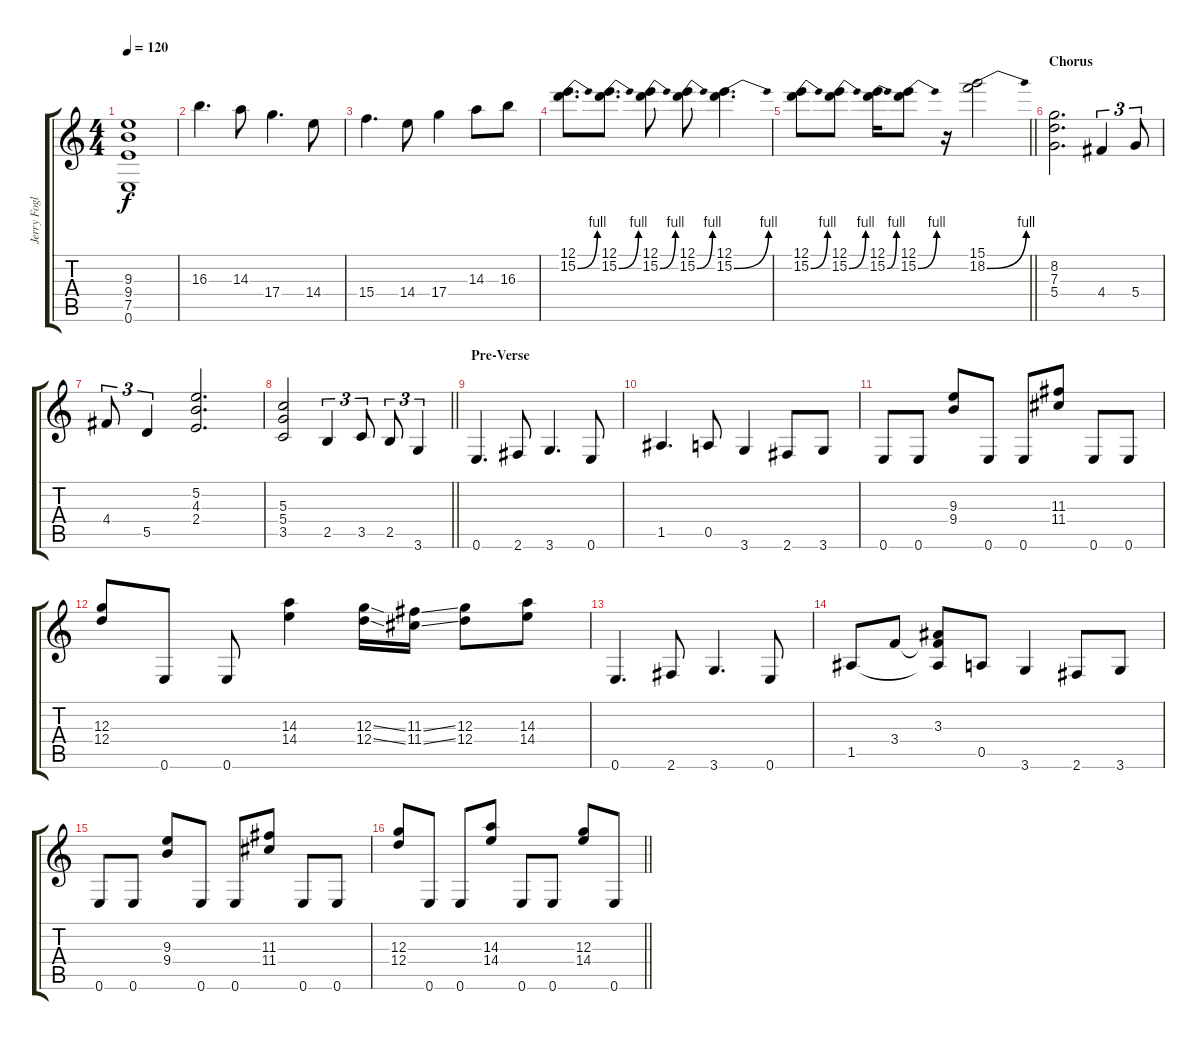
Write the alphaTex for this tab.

\track ("Jerry Fogle" "Jerry Fogl") {instrument distortionguitar}
\staff {score tabs}
\tuning (E4 B3 G3 D3 A2 E2) {hide}
\ts (4 4)
\tempo 120
\clef g2
\ks c
(9.3{t} 9.4{t} 7.5{t} 0.6{t}).1{dy f} |
16.3.4{d} 14.3.8 17.4.4{d} 14.4.8 |
15.4.4{d} 14.4.8 17.4.4 14.3.8 16.3.8 |
(12.1 15.2{be (bend 0 0 60 4)}).8{d} (12.1 15.2{be (bend 0 0 60 4)}).8{d} (12.1 15.2{be (bend 0 0 60 4)}).8 (12.1 15.2{be (bend 0 0 60 4)}).8 (12.1 15.2{be (bend 0 0 60 4)}).4{d} |
\barLineRight lightlight
(12.1 15.2{be (bend 0 0 60 4)}).8 (12.1 15.2{be (bend 0 0 60 4)}).8 (12.1 15.2{be (bend 0 0 60 4)}).16 (12.1 15.2{be (bend 0 0 60 4)}).8 r.16 (15.1 18.2{be (bend 0 0 60 4)}).2 |
\section ("" "Chorus")
(8.2 7.3 5.4).2{d} 4.4.4{tu (3 2)} 5.4.8{tu (3 2)} |
4.4.8{tu (3 2)} 5.5.4{tu (3 2)} (5.2 4.3 2.4).2{d} |
\barLineRight lightlight
(5.3 5.4 3.5).2 2.5.4{tu (3 2)} 3.5.8{tu (3 2)} 2.5.8{tu (3 2)} 3.6.4{tu (3 2)} |
\section ("" "Pre-Verse")
0.6.4{d} 2.6.8 3.6.4{d} 0.6.8 |
1.5.4{d} 0.5.8 3.6.4 2.6.8 3.6.8 |
0.6.8 0.6.8 (9.3 9.4).8 0.6.8 0.6.8 (11.3 11.4).8 0.6.8 0.6.8 |
(12.3 12.4).8 0.6.8 0.6.8 (14.3 14.4).4 (12.3{ss} 12.4{ss}).16 (11.3{ss} 11.4{ss}).16 (12.3 12.4).8 (14.3 14.4).8 |
0.6.4{d} 2.6.8 3.6.4{d} 0.6.8 |
1.5.8 3.4.8 (3.3 3.4{t} 1.5{t}).8 0.5.8 3.6.4 2.6.8 3.6.8 |
0.6.8 0.6.8 (9.3 9.4).8 0.6.8 0.6.8 (11.3 11.4).8 0.6.8 0.6.8 |
\barLineRight lightlight
(12.3 12.4).8 0.6.8 0.6.8 (14.3 14.4).8 0.6.8 0.6.8 (12.3 14.4).8 0.6.8
